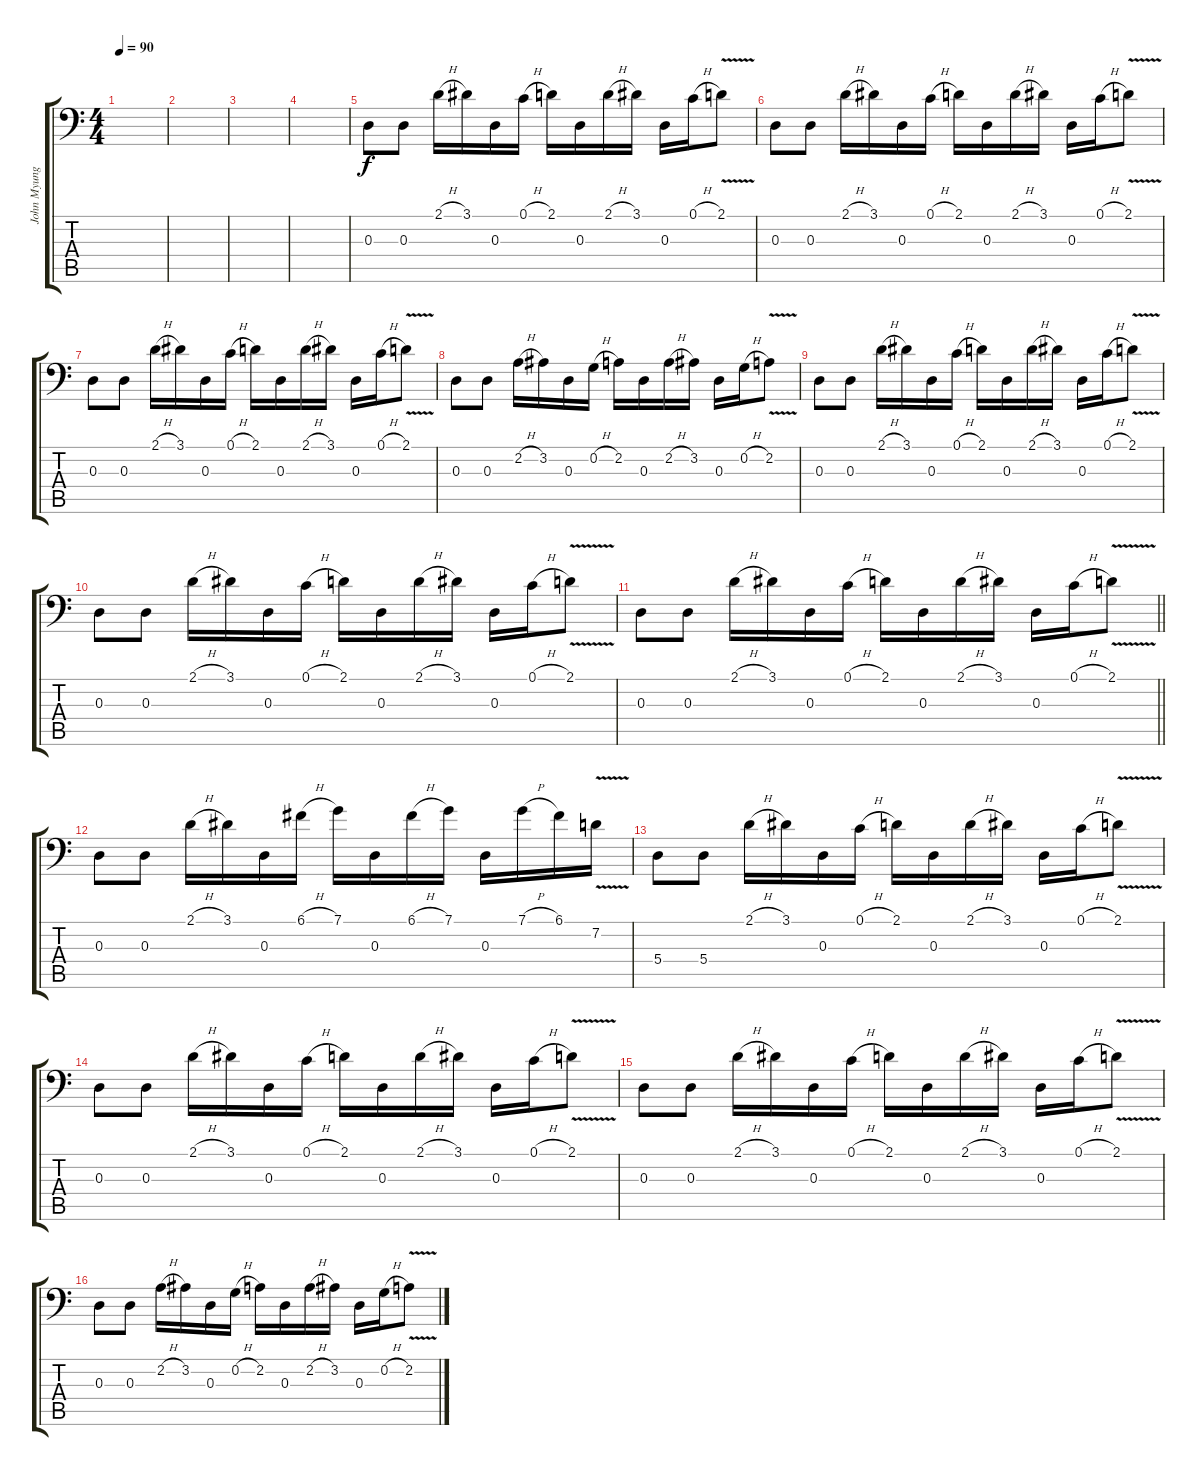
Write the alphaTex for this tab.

\track ("John Myung" "John Myung") {instrument electricbassfinger}
\staff {score tabs}
\tuning (C3 G2 D2 A1 E1 B0) {hide}
\ts (4 4)
\tempo 90
\clef f4
\ks c
|
|
|
|
0.3.8{volume 14 instrument electricbassfinger} 0.3.8 2.1{h}.16 3.1.16 0.3.16 0.1{h}.16 2.1.16 0.3.16 2.1{h}.16 3.1.16 0.3.16 0.1{h}.16 2.1{v}.8 |
0.3.8 0.3.8 2.1{h}.16 3.1.16 0.3.16 0.1{h}.16 2.1.16 0.3.16 2.1{h}.16 3.1.16 0.3.16 0.1{h}.16 2.1{v}.8 |
0.3.8 0.3.8 2.1{h}.16 3.1.16 0.3.16 0.1{h}.16 2.1.16 0.3.16 2.1{h}.16 3.1.16 0.3.16 0.1{h}.16 2.1{v}.8 |
0.3.8 0.3.8 2.2{h}.16 3.2.16 0.3.16 0.2{h}.16 2.2.16 0.3.16 2.2{h}.16 3.2.16 0.3.16 0.2{h}.16 2.2{v}.8 |
0.3.8 0.3.8 2.1{h}.16 3.1.16 0.3.16 0.1{h}.16 2.1.16 0.3.16 2.1{h}.16 3.1.16 0.3.16 0.1{h}.16 2.1{v}.8 |
0.3.8 0.3.8 2.1{h}.16 3.1.16 0.3.16 0.1{h}.16 2.1.16 0.3.16 2.1{h}.16 3.1.16 0.3.16 0.1{h}.16 2.1{v}.8 |
\barLineRight lightlight
0.3.8 0.3.8 2.1{h}.16 3.1.16 0.3.16 0.1{h}.16 2.1.16 0.3.16 2.1{h}.16 3.1.16 0.3.16 0.1{h}.16 2.1{v}.8 |
0.3.8 0.3.8 2.1{h}.16 3.1.16 0.3.16 6.1{h}.16 7.1.16 0.3.16 6.1{h}.16 7.1.16 0.3.16 7.1{h}.16 6.1.16 7.2{v}.16 |
5.4.8 5.4.8 2.1{h}.16 3.1.16 0.3.16 0.1{h}.16 2.1.16 0.3.16 2.1{h}.16 3.1.16 0.3.16 0.1{h}.16 2.1{v}.8 |
0.3.8 0.3.8 2.1{h}.16 3.1.16 0.3.16 0.1{h}.16 2.1.16 0.3.16 2.1{h}.16 3.1.16 0.3.16 0.1{h}.16 2.1{v}.8 |
0.3.8 0.3.8 2.1{h}.16 3.1.16 0.3.16 0.1{h}.16 2.1.16 0.3.16 2.1{h}.16 3.1.16 0.3.16 0.1{h}.16 2.1{v}.8 |
0.3.8 0.3.8 2.2{h}.16 3.2.16 0.3.16 0.2{h}.16 2.2.16 0.3.16 2.2{h}.16 3.2.16 0.3.16 0.2{h}.16 2.2{v}.8
